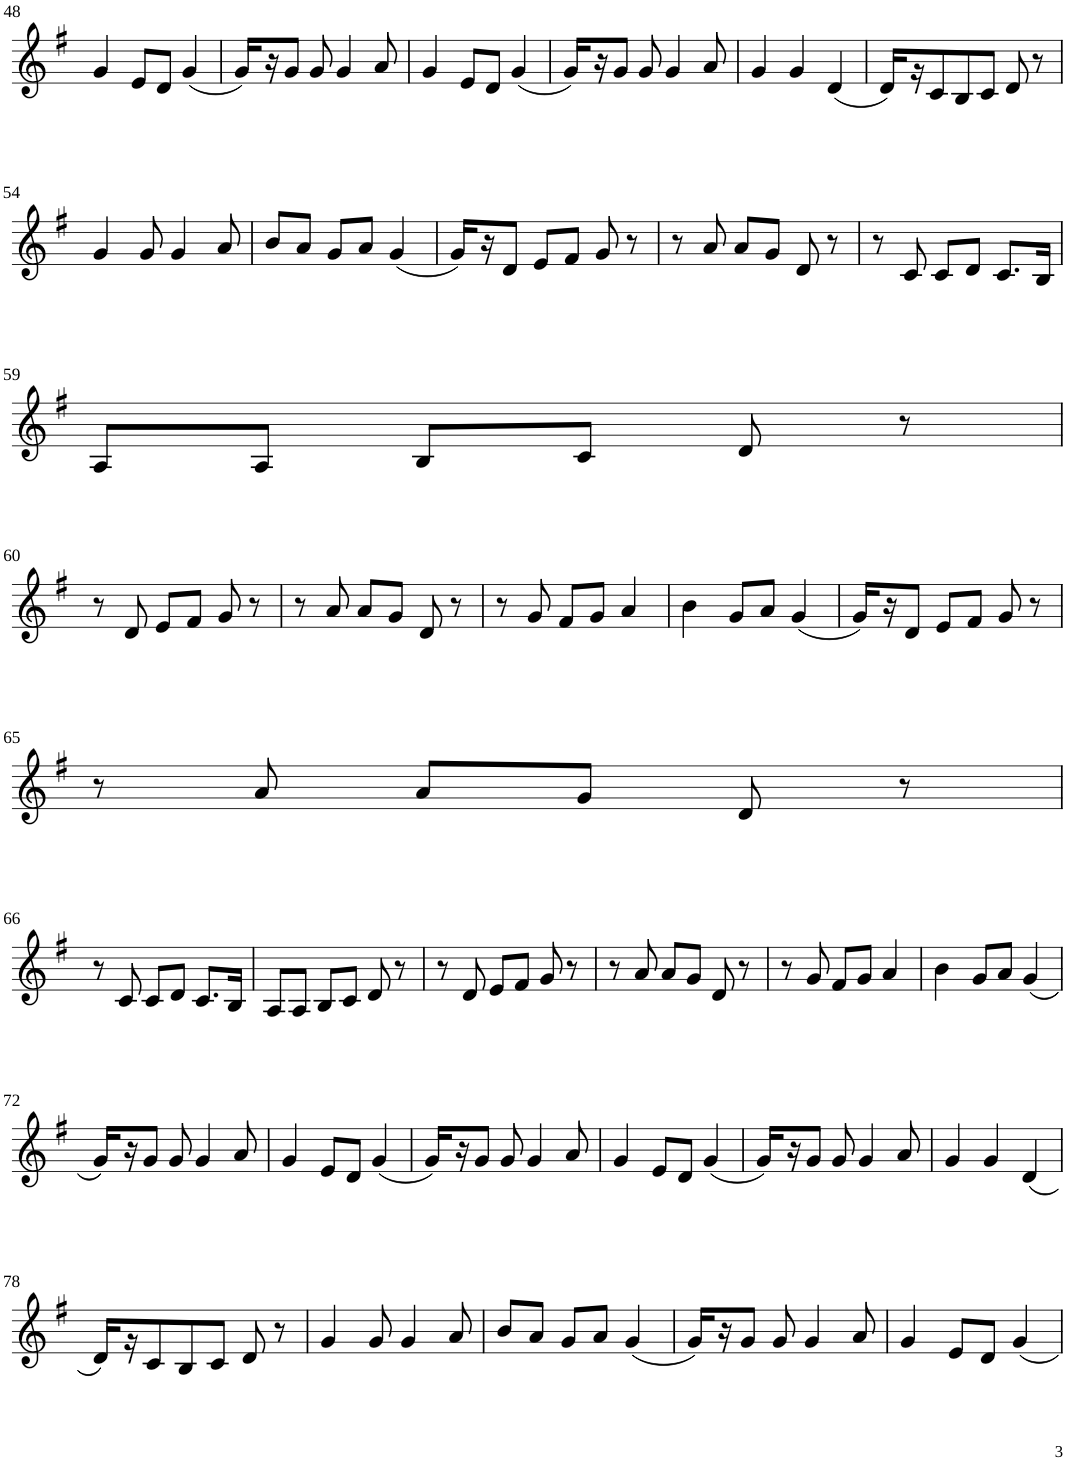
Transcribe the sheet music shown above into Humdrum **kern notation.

**kern
*part1
*staff1
*I"Violin
!!LO:PB:g=z
*clefG2
*k[f#]
*G:
*M3/4
=48
4g/
8e/L
8d/J
(4g/
=49
16g/LL)
16r
8g/J
8g/
4g/
8a/
=50
4g/
8e/L
8d/J
(4g/
=51
16g/LL)
16r
8g/J
8g/
4g/
8a/
=52
4g/
4g/
(4d/
=53
16d/LL)
16r
8c/
8B/
8c/J
8d/
8r
!!LO:LB:g=z
=54
4g/
8g/
4g/
8a/
=55
8b/L
8a/J
8g/L
8a/J
(4g/
=56
16g/LL)
16r
8d/J
8e/L
8f#/J
8g/
8r
=57
8r
8a/
8a/L
8g/J
8d/
8r
=58
8r
8c/
8c/L
8d/J
8.c/L
16B/Jk
!!LO:LB:g=z
=59
8A/L
8A/J
8B/L
8c/J
8d/
8r
!!LO:LB:g=z
=60
8r
8d/
8e/L
8f#/J
8g/
8r
=61
8r
8a/
8a/L
8g/J
8d/
8r
=62
8r
8g/
8f#/L
8g/J
4a/
=63
4b\
8g/L
8a/J
(4g/
=64
16g/LL)
16r
8d/J
8e/L
8f#/J
8g/
8r
!!LO:LB:g=z
=65
8r
8a/
8a/L
8g/J
8d/
8r
!!LO:LB:g=z
=66
8r
8c/
8c/L
8d/J
8.c/L
16B/Jk
=67
8A/L
8A/J
8B/L
8c/J
8d/
8r
=68
8r
8d/
8e/L
8f#/J
8g/
8r
=69
8r
8a/
8a/L
8g/J
8d/
8r
=70
8r
8g/
8f#/L
8g/J
4a/
=71
4b\
8g/L
8a/J
(4g/
!!LO:LB:g=z
=72
16g/LL)
16r
8g/J
8g/
4g/
8a/
=73
4g/
8e/L
8d/J
(4g/
=74
16g/LL)
16r
8g/J
8g/
4g/
8a/
=75
4g/
8e/L
8d/J
(4g/
=76
16g/LL)
16r
8g/J
8g/
4g/
8a/
=77
4g/
4g/
(4d/
!!LO:LB:g=z
=78
16d/LL)
16r
8c/
8B/
8c/J
8d/
8r
=79
4g/
8g/
4g/
8a/
=80
8b/L
8a/J
8g/L
8a/J
(4g/
=81
16g/LL)
16r
8g/J
8g/
4g/
8a/
=82
4g/
8e/L
8d/J
4g/
=
*-
